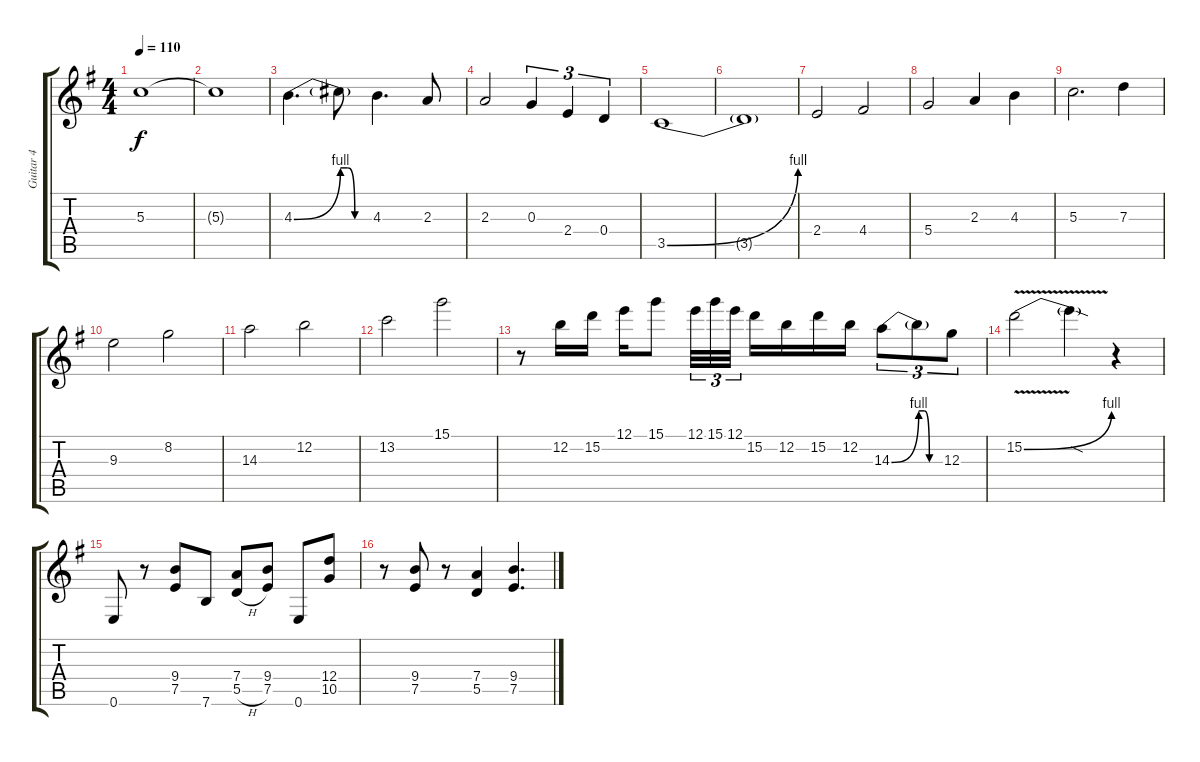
\track ("Guitar 4" "Guitar 4") {instrument overdrivenguitar}
\staff {score tabs}
\tuning (E4 B3 G3 D3 A2 E2) {hide}
\ts (4 4)
\tempo 110
\clef g2
\ks g
5.3.1{dy f} |
5.3{t}.1 |
4.3{be (bend 0 0 60 4)}.4{d} 4.3{be (custom 0 4 15 4 30 0 60 0) t}.8 4.3.4{d} 2.3.8 |
2.3.2 0.3.4{tu (3 2)} 2.4.4{tu (3 2)} 0.4.4{tu (3 2)} |
3.5{be (bend 0 0 60 4)}.1 |
3.5{t}.1 |
2.4.2 4.4.2 |
5.4.2 2.3.4 4.3.4 |
5.3.2{d} 7.3.4 |
9.3.2 8.2.2 |
14.3.2 12.2.2 |
13.2.2 15.1.2 |
r.8 12.2.16 15.2.16 12.1.16 15.1.8 12.1.32{tu (3 2)} 15.1.32{tu (3 2)} 12.1.32{tu (3 2)} 15.2.16 12.2.16 15.2.16 12.2.16 14.3{be (bend 0 0 60 4)}.8{tu (3 2)} 14.3{be (custom 0 4 15 4 30 0 60 0) t}.8{tu (3 2)} 12.3.8{tu (3 2)} |
15.2{be (bend 0 0 60 4) v}.2 15.2{sod t}.4 r.4 |
0.6.8 r.8 (9.4 7.5).8 7.6.8 (7.4 5.5{h}).8 (9.4 7.5).8 0.6.8 (12.4 10.5).8 |
r.8 (9.4 7.5).8 r.8 (7.4 5.5).4 (9.4 7.5).4{d}
